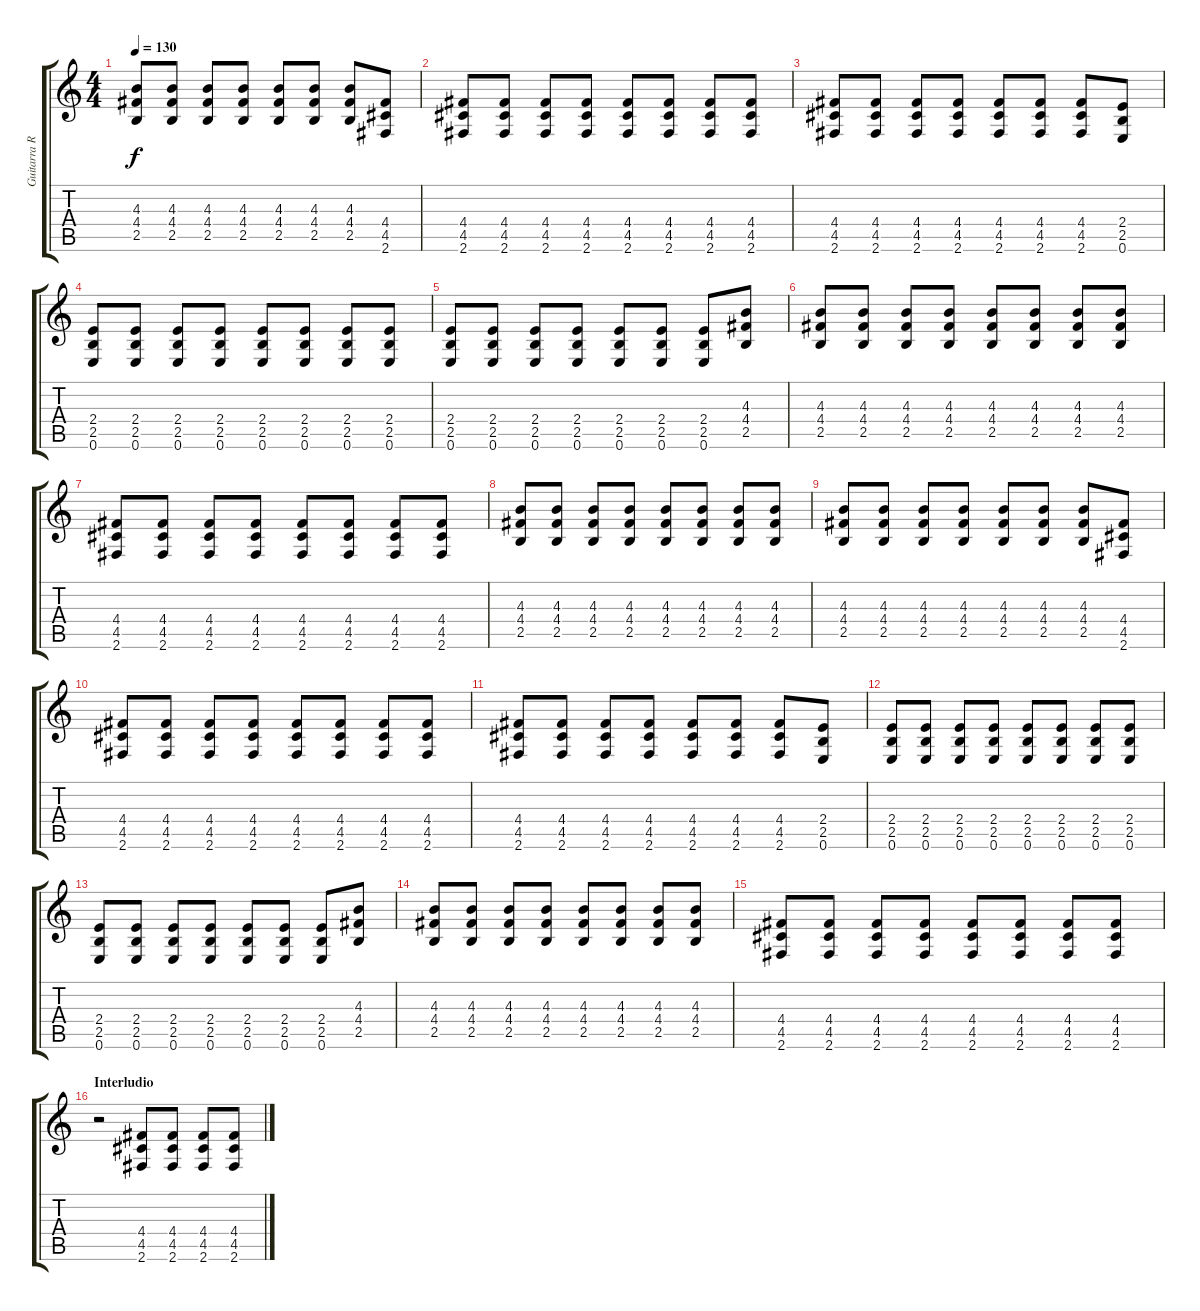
\track ("Guitarra Ritmica" "Guitarra R") {instrument overdrivenguitar}
\staff {score tabs}
\tuning (E4 B3 G3 D3 A2 E2) {hide}
\ts (4 4)
\tempo 130
\clef g2
\ks c
(4.3 4.4 2.5).8{dy f} (4.3 4.4 2.5).8 (4.3 4.4 2.5).8 (4.3 4.4 2.5).8 (4.3 4.4 2.5).8 (4.3 4.4 2.5).8 (4.3 4.4 2.5).8 (4.4 4.5 2.6).8 |
(4.4 4.5 2.6).8 (4.4 4.5 2.6).8 (4.4 4.5 2.6).8 (4.4 4.5 2.6).8 (4.4 4.5 2.6).8 (4.4 4.5 2.6).8 (4.4 4.5 2.6).8 (4.4 4.5 2.6).8 |
(4.4 4.5 2.6).8 (4.4 4.5 2.6).8 (4.4 4.5 2.6).8 (4.4 4.5 2.6).8 (4.4 4.5 2.6).8 (4.4 4.5 2.6).8 (4.4 4.5 2.6).8 (2.4 2.5 0.6).8 |
(2.4 2.5 0.6).8 (2.4 2.5 0.6).8 (2.4 2.5 0.6).8 (2.4 2.5 0.6).8 (2.4 2.5 0.6).8 (2.4 2.5 0.6).8 (2.4 2.5 0.6).8 (2.4 2.5 0.6).8 |
(2.4 2.5 0.6).8 (2.4 2.5 0.6).8 (2.4 2.5 0.6).8 (2.4 2.5 0.6).8 (2.4 2.5 0.6).8 (2.4 2.5 0.6).8 (2.4 2.5 0.6).8 (4.3 4.4 2.5).8 |
(4.3 4.4 2.5).8 (4.3 4.4 2.5).8 (4.3 4.4 2.5).8 (4.3 4.4 2.5).8 (4.3 4.4 2.5).8 (4.3 4.4 2.5).8 (4.3 4.4 2.5).8 (4.3 4.4 2.5).8 |
(4.4 4.5 2.6).8 (4.4 4.5 2.6).8 (4.4 4.5 2.6).8 (4.4 4.5 2.6).8 (4.4 4.5 2.6).8 (4.4 4.5 2.6).8 (4.4 4.5 2.6).8 (4.4 4.5 2.6).8 |
(4.3 4.4 2.5).8 (4.3 4.4 2.5).8 (4.3 4.4 2.5).8 (4.3 4.4 2.5).8 (4.3 4.4 2.5).8 (4.3 4.4 2.5).8 (4.3 4.4 2.5).8 (4.3 4.4 2.5).8 |
(4.3 4.4 2.5).8 (4.3 4.4 2.5).8 (4.3 4.4 2.5).8 (4.3 4.4 2.5).8 (4.3 4.4 2.5).8 (4.3 4.4 2.5).8 (4.3 4.4 2.5).8 (4.4 4.5 2.6).8 |
(4.4 4.5 2.6).8 (4.4 4.5 2.6).8 (4.4 4.5 2.6).8 (4.4 4.5 2.6).8 (4.4 4.5 2.6).8 (4.4 4.5 2.6).8 (4.4 4.5 2.6).8 (4.4 4.5 2.6).8 |
(4.4 4.5 2.6).8 (4.4 4.5 2.6).8 (4.4 4.5 2.6).8 (4.4 4.5 2.6).8 (4.4 4.5 2.6).8 (4.4 4.5 2.6).8 (4.4 4.5 2.6).8 (2.4 2.5 0.6).8 |
(2.4 2.5 0.6).8 (2.4 2.5 0.6).8 (2.4 2.5 0.6).8 (2.4 2.5 0.6).8 (2.4 2.5 0.6).8 (2.4 2.5 0.6).8 (2.4 2.5 0.6).8 (2.4 2.5 0.6).8 |
(2.4 2.5 0.6).8 (2.4 2.5 0.6).8 (2.4 2.5 0.6).8 (2.4 2.5 0.6).8 (2.4 2.5 0.6).8 (2.4 2.5 0.6).8 (2.4 2.5 0.6).8 (4.3 4.4 2.5).8 |
(4.3 4.4 2.5).8 (4.3 4.4 2.5).8 (4.3 4.4 2.5).8 (4.3 4.4 2.5).8 (4.3 4.4 2.5).8 (4.3 4.4 2.5).8 (4.3 4.4 2.5).8 (4.3 4.4 2.5).8 |
(4.4 4.5 2.6).8 (4.4 4.5 2.6).8 (4.4 4.5 2.6).8 (4.4 4.5 2.6).8 (4.4 4.5 2.6).8 (4.4 4.5 2.6).8 (4.4 4.5 2.6).8 (4.4 4.5 2.6).8 |
\section ("" "Interludio")
r.2{volume 9} (4.4 4.5 2.6).8 (4.4 4.5 2.6).8 (4.4 4.5 2.6).8 (4.4 4.5 2.6).8
